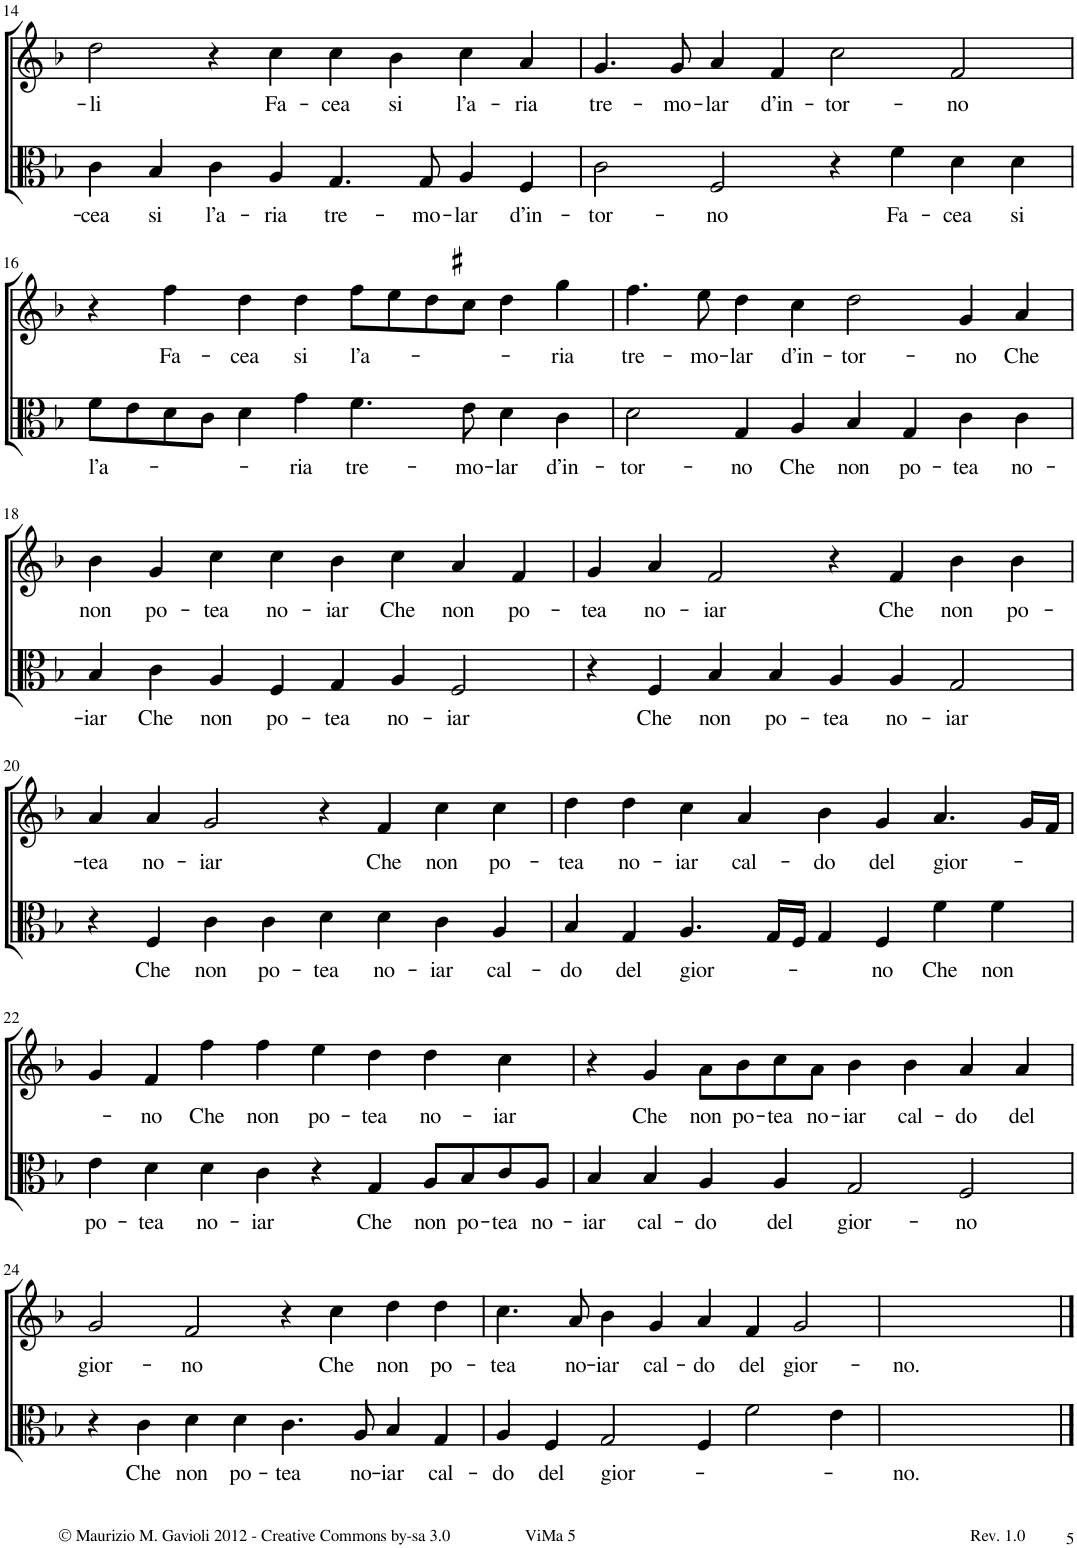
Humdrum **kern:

**kern	**text	**kern	**text
*part2	*part2	*part1	*part1
*staff2	*staff2	*staff1	*staff1
*I"Voice	*	*I"Voice	*
!!LO:PB:g=z
*clefC3	*	*clefG2	*
*k[b-]	*	*k[b-]	*
*M4/2	*	*M4/2	*
=14	=14	=14	=14
!	!LO:LY:b	!	!LO:LY:b
4c\	-cea	2dd\	-li
!	!LO:LY:b	!	!
4B-/	si	.	.
!	!LO:LY:b	!	!
4c\	l’a-	4r	.
!	!LO:LY:b	!	!LO:LY:b
4A/	-ria	4cc\	Fa-
!	!LO:LY:b	!	!LO:LY:b
4.G/	tre-	4cc\	-cea
!	!	!	!LO:LY:b
.	.	4b-\	si
!	!LO:LY:b	!	!
8G/	-mo-	.	.
!	!LO:LY:b	!	!LO:LY:b
4A/	-lar	4cc\	l’a-
!	!LO:LY:b	!	!LO:LY:b
4F/	d’in-	4a/	-ria
=15	=15	=15	=15
!	!LO:LY:b	!	!LO:LY:b
2c\	-tor-	4.g/	tre-
!	!	!	!LO:LY:b
.	.	8g/	-mo-
!	!LO:LY:b	!	!LO:LY:b
2F/	-no	4a/	-lar
!	!	!	!LO:LY:b
.	.	4f/	d’in-
!	!	!	!LO:LY:b
4r	.	2cc\	-tor-
!	!LO:LY:b	!	!
4f\	Fa-	.	.
!	!LO:LY:b	!	!LO:LY:b
4d\	-cea	2f/	-no
!	!LO:LY:b	!	!
4d\	si	.	.
!!LO:LB:g=z
=16	=16	=16	=16
!	!LO:LY:b	!	!
8f\L	l’a-	4r	.
8e\	.	.	.
!	!	!	!LO:LY:b
8d\	.	4ff\	Fa-
8c\J	.	.	.
!	!	!	!LO:LY:b
4d\	.	4dd\	-cea
!	!LO:LY:b	!	!LO:LY:b
4g\	-ria	4dd\	si
!	!LO:LY:b	!	!LO:LY:b
4.f\	tre-	8ff\L	l’a-
.	.	8ee\	.
.	.	8dd\	.
!	!LO:LY:b	!	!
8e\	-mo-	8cc#X\J	.
!	!LO:LY:b	!	!
4d\	-lar	4dd\	.
!	!LO:LY:b	!	!LO:LY:b
4c\	d’in-	4gg\	-ria
=17	=17	=17	=17
!	!LO:LY:b	!	!LO:LY:b
2d\	-tor-	4.ff\	tre-
!	!	!	!LO:LY:b
.	.	8ee\	-mo-
!	!LO:LY:b	!	!LO:LY:b
4G/	-no	4dd\	-lar
!	!LO:LY:b	!	!LO:LY:b
4A/	Che	4cc\	d’in-
!	!LO:LY:b	!	!LO:LY:b
4B-/	non	2dd\	-tor-
!	!LO:LY:b	!	!
4G/	po-	.	.
!	!LO:LY:b	!	!LO:LY:b
4c\	-tea	4g/	-no
!	!LO:LY:b	!	!LO:LY:b
4c\	no-	4a/	Che
!!LO:LB:g=z
=18	=18	=18	=18
!	!LO:LY:b	!	!LO:LY:b
4B-/	-iar	4b-\	non
!	!LO:LY:b	!	!LO:LY:b
4c\	Che	4g/	po-
!	!LO:LY:b	!	!LO:LY:b
4A/	non	4cc\	-tea
!	!LO:LY:b	!	!LO:LY:b
4F/	po-	4cc\	no-
!	!LO:LY:b	!	!LO:LY:b
4G/	-tea	4b-\	-iar
!	!LO:LY:b	!	!LO:LY:b
4A/	no-	4cc\	Che
!	!LO:LY:b	!	!LO:LY:b
2F/	-iar	4a/	non
!	!	!	!LO:LY:b
.	.	4f/	po-
=19	=19	=19	=19
!	!	!	!LO:LY:b
4r	.	4g/	-tea
!	!LO:LY:b	!	!LO:LY:b
4F/	Che	4a/	no-
!	!LO:LY:b	!	!LO:LY:b
4B-/	non	2f/	-iar
!	!LO:LY:b	!	!
4B-/	po-	.	.
!	!LO:LY:b	!	!
4A/	-tea	4r	.
!	!LO:LY:b	!	!LO:LY:b
4A/	no-	4f/	Che
!	!LO:LY:b	!	!LO:LY:b
2G/	-iar	4b-\	non
!	!	!	!LO:LY:b
.	.	4b-\	po-
!!LO:LB:g=z
=20	=20	=20	=20
!	!	!	!LO:LY:b
4r	.	4a/	-tea
!	!LO:LY:b	!	!LO:LY:b
4F/	Che	4a/	no-
!	!LO:LY:b	!	!LO:LY:b
4c\	non	2g/	-iar
!	!LO:LY:b	!	!
4c\	po-	.	.
!	!LO:LY:b	!	!
4d\	-tea	4r	.
!	!LO:LY:b	!	!LO:LY:b
4d\	no-	4f/	Che
!	!LO:LY:b	!	!LO:LY:b
4c\	-iar	4cc\	non
!	!LO:LY:b	!	!LO:LY:b
4A/	cal-	4cc\	po-
=21	=21	=21	=21
!	!LO:LY:b	!	!LO:LY:b
4B-/	-do	4dd\	-tea
!	!LO:LY:b	!	!LO:LY:b
4G/	del	4dd\	no-
!	!LO:LY:b	!	!LO:LY:b
4.A/	gior-	4cc\	-iar
!	!	!	!LO:LY:b
.	.	4a/	cal-
16G/LL	.	.	.
16F/JJ	.	.	.
!	!	!	!LO:LY:b
4G/	.	4b-\	-do
!	!LO:LY:b	!	!LO:LY:b
4F/	-no	4g/	del
!	!LO:LY:b	!	!LO:LY:b
4f\	Che	4.a/	gior-
!	!LO:LY:b	!	!
4f\	non	.	.
.	.	16g/LL	.
.	.	16f/JJ	.
!!LO:LB:g=z
=22	=22	=22	=22
!	!LO:LY:b	!	!
4e\	po-	4g/	.
!	!LO:LY:b	!	!LO:LY:b
4d\	-tea	4f/	-no
!	!LO:LY:b	!	!LO:LY:b
4d\	no-	4ff\	Che
!	!LO:LY:b	!	!LO:LY:b
4c\	-iar	4ff\	non
!	!	!	!LO:LY:b
4r	.	4ee\	po-
!	!LO:LY:b	!	!LO:LY:b
4G/	Che	4dd\	-tea
!	!LO:LY:b	!	!LO:LY:b
8A/L	non	4dd\	no-
!	!LO:LY:b	!	!
8B-/	po-	.	.
!	!LO:LY:b	!	!LO:LY:b
8c/	-tea	4cc\	-iar
!	!LO:LY:b	!	!
8A/J	no-	.	.
=23	=23	=23	=23
!	!LO:LY:b	!	!
4B-/	-iar	4r	.
!	!LO:LY:b	!	!LO:LY:b
4B-/	cal-	4g/	Che
!	!LO:LY:b	!	!LO:LY:b
4A/	-do	8a\L	non
!	!	!	!LO:LY:b
.	.	8b-\	po-
!	!LO:LY:b	!	!LO:LY:b
4A/	del	8cc\	-tea
!	!	!	!LO:LY:b
.	.	8a\J	no-
!	!LO:LY:b	!	!LO:LY:b
2G/	gior-	4b-\	-iar
!	!	!	!LO:LY:b
.	.	4b-\	cal-
!	!LO:LY:b	!	!LO:LY:b
2F/	-no	4a/	-do
!	!	!	!LO:LY:b
.	.	4a/	del
!!LO:LB:g=z
=24	=24	=24	=24
!	!	!	!LO:LY:b
4r	.	2g/	gior-
!	!LO:LY:b	!	!
4c\	Che	.	.
!	!LO:LY:b	!	!LO:LY:b
4d\	non	2f/	-no
!	!LO:LY:b	!	!
4d\	po-	.	.
!	!LO:LY:b	!	!
4.c\	-tea	4r	.
!	!	!	!LO:LY:b
.	.	4cc\	Che
!	!LO:LY:b	!	!
8A/	no-	.	.
!	!LO:LY:b	!	!LO:LY:b
4B-/	-iar	4dd\	non
!	!LO:LY:b	!	!LO:LY:b
4G/	cal-	4dd\	po-
=25	=25	=25	=25
!	!LO:LY:b	!	!LO:LY:b
4A/	-do	4.cc\	-tea
!	!LO:LY:b	!	!
4F/	del	.	.
!	!	!	!LO:LY:b
.	.	8a/	no-
!	!LO:LY:b	!	!LO:LY:b
2G/	gior-	4b-\	-iar
!	!	!	!LO:LY:b
.	.	4g/	cal-
!	!	!	!LO:LY:b
4F/	.	4a/	-do
!	!	!	!LO:LY:b
2f\	.	4f/	del
!	!	!	!LO:LY:b
.	.	2g/	gior-
4e\	.	.	.
=26	=26	=26	=26
!	!LO:LY:b	!	!LO:LY:b
0f	-no.	0f	-no.
==	==	==	==
*-	*-	*-	*-
